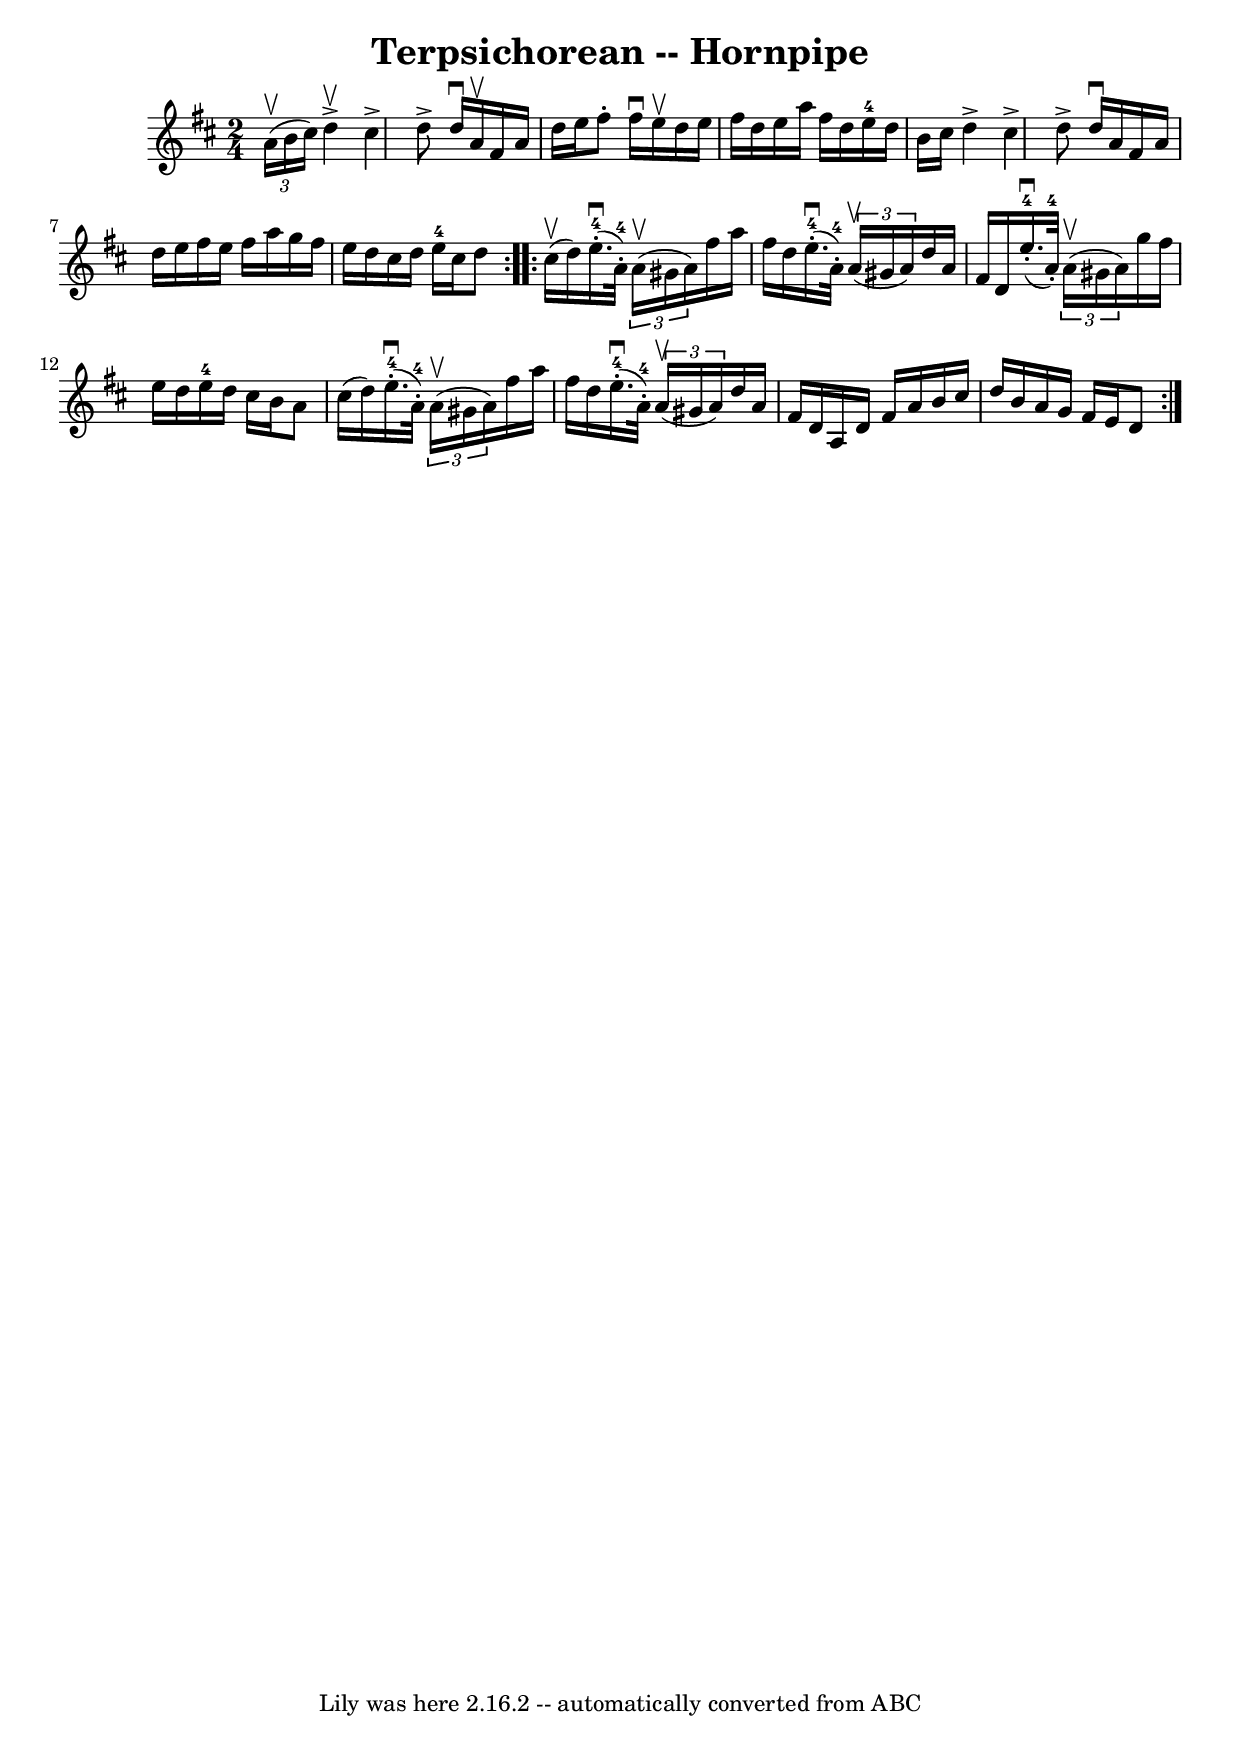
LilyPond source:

\version "2.16.2"
\include "Mammoth.ily"
\header {
  %% book = "Cole's 1000 Fiddle Tunes"
  crossRefNumber = "1"
  footnotes = ""
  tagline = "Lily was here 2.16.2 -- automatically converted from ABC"
  title = "Terpsichorean -- Hornpipe"

}
voicedefault =  {



  \repeat volta 2 {

    \time 2/4 
    \key d \major
    \times 2/3 { a'16 (^\upbow b'16 cis''16) 
	       } 
    |
    d''4^\upbow^\accent cis''4^\accent |
    d''8^\accent   
    d''16^\downbow a'16^\upbow fis'16 a'16 d''16 e''16  |
    
    fis''8-. fis''16^\downbow e''16^\upbow d''16 e''16 fis''16    
    d''16  |
    e''16 a''16 fis''16 d''16 e''16-4 d''16    
    b'16 cis''16  |
    d''4^\accent cis''4^\accent |
    d''8^\accent d''16^\downbow a'16 fis'16 a'16 d''16 e''16  |
    
    fis''16 e''16 fis''16 a''16 g''16 fis''16 e''16 d''16  
    |
    cis''16 d''16 e''16-4 cis''16 d''8  
  }     

  \repeat volta 2 {
    cis''16 (^\upbow d''16) |
    e''16.-4(^\downbow-. a'32-4-.)   \times 2/3 { a'16 (^\upbow gis'16    
					    a'16) 
					  } fis''16 a''16 fis''16 d''16  |
    e''16.-4(^\downbow-. a'32-4-.)   \times 2/3 { a'16 (^\upbow gis'16    
					    a'16) 
					  } d''16 a'16 fis'16 d'16  |
    e''16.-4(^\downbow-. a'32-4-.)   \times 2/3 { a'16 (^\upbow gis'16    
					    a'16) 
					  } g''16 fis''16 e''16 d''16  |
    e''16-4 d''16  
    cis''16 b'16 a'8 cis''16 (d''16) |
    e''16.-4(^\downbow-. a'32-4-.)   \times 2/3 { a'16 (^\upbow gis'16    
					    a'16) 
					  } fis''16 a''16 fis''16 d''16  |
    e''16.-4(^\downbow-. a'32-4-.)   \times 2/3 { a'16 (^\upbow gis'16    
					    a'16) 
					  } d''16 a'16 fis'16 d'16  |
    a16 d'16    
    fis'16 a'16 b'16 cis''16 d''16 b'16  |
    a'16 g'16    
    fis'16 e'16 d'8  
  }   

}

\score{
  <<

    \context Staff="default"
    {
      \voicedefault 
      
    }

  >>
  \layout {
    
  }
  \midi {
  }

}
